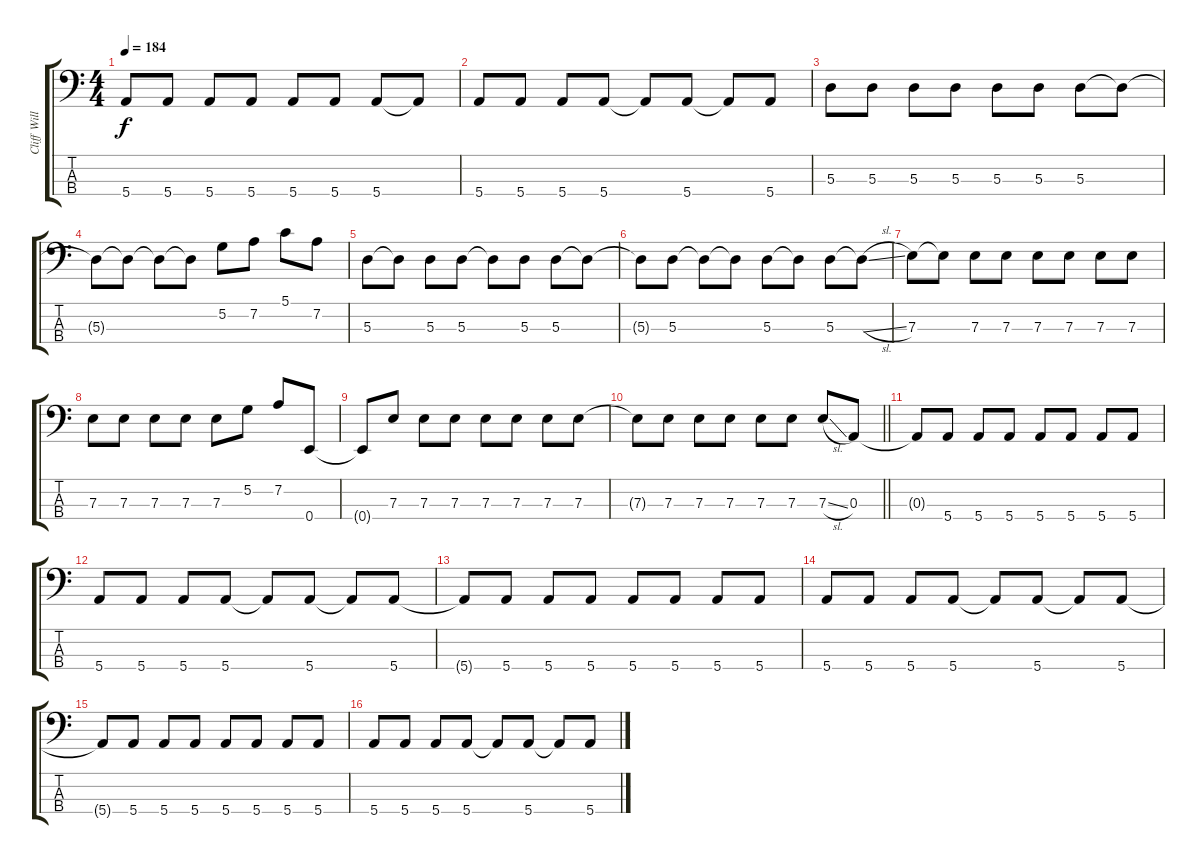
\track ("Cliff Williams" "Cliff Will") {instrument electricbassfinger}
\staff {score tabs}
\tuning (G2 D2 A1 E1) {hide}
\ts (4 4)
\tempo 184
\clef f4
\ks c
5.4{t}.8{dy f} 5.4.8 5.4.8 5.4.8 5.4.8 5.4.8 5.4.8 5.4{t}.8 |
5.4.8 5.4.8 5.4.8 5.4.8 5.4{t}.8 5.4.8 5.4{t}.8 5.4.8 |
5.3.8 5.3.8 5.3.8 5.3.8 5.3.8 5.3.8 5.3.8 5.3{t}.8 |
5.3{t}.8 5.3{t}.8 5.3{t}.8 5.3{t}.8 5.2.8 7.2.8 5.1.8 7.2.8 |
5.3.8 5.3{t}.8 5.3.8 5.3.8 5.3{t}.8 5.3.8 5.3.8 5.3{t}.8 |
5.3{t}.8 5.3.8 5.3{t}.8 5.3{t}.8 5.3.8 5.3{t}.8 5.3.8 5.3{sl t}.8 |
7.3.8 7.3{t}.8 7.3.8 7.3.8 7.3.8 7.3.8 7.3.8 7.3.8 |
7.3.8 7.3.8 7.3.8 7.3.8 7.3.8 5.2.8 7.2.8 0.4.8 |
0.4{t}.8 7.3.8 7.3.8 7.3.8 7.3.8 7.3.8 7.3.8 7.3.8 |
\barLineRight lightlight
7.3{t}.8 7.3.8 7.3.8 7.3.8 7.3.8 7.3.8 7.3{sl}.8 0.3.8 |
0.3{t}.8 5.4.8 5.4.8 5.4.8 5.4.8 5.4.8 5.4.8 5.4.8 |
5.4.8 5.4.8 5.4.8 5.4.8 5.4{t}.8 5.4.8 5.4{t}.8 5.4.8 |
5.4{t}.8 5.4.8 5.4.8 5.4.8 5.4.8 5.4.8 5.4.8 5.4.8 |
5.4.8 5.4.8 5.4.8 5.4.8 5.4{t}.8 5.4.8 5.4{t}.8 5.4.8 |
5.4{t}.8 5.4.8 5.4.8 5.4.8 5.4.8 5.4.8 5.4.8 5.4.8 |
5.4.8 5.4.8 5.4.8 5.4.8 5.4{t}.8 5.4.8 5.4{t}.8 5.4.8
